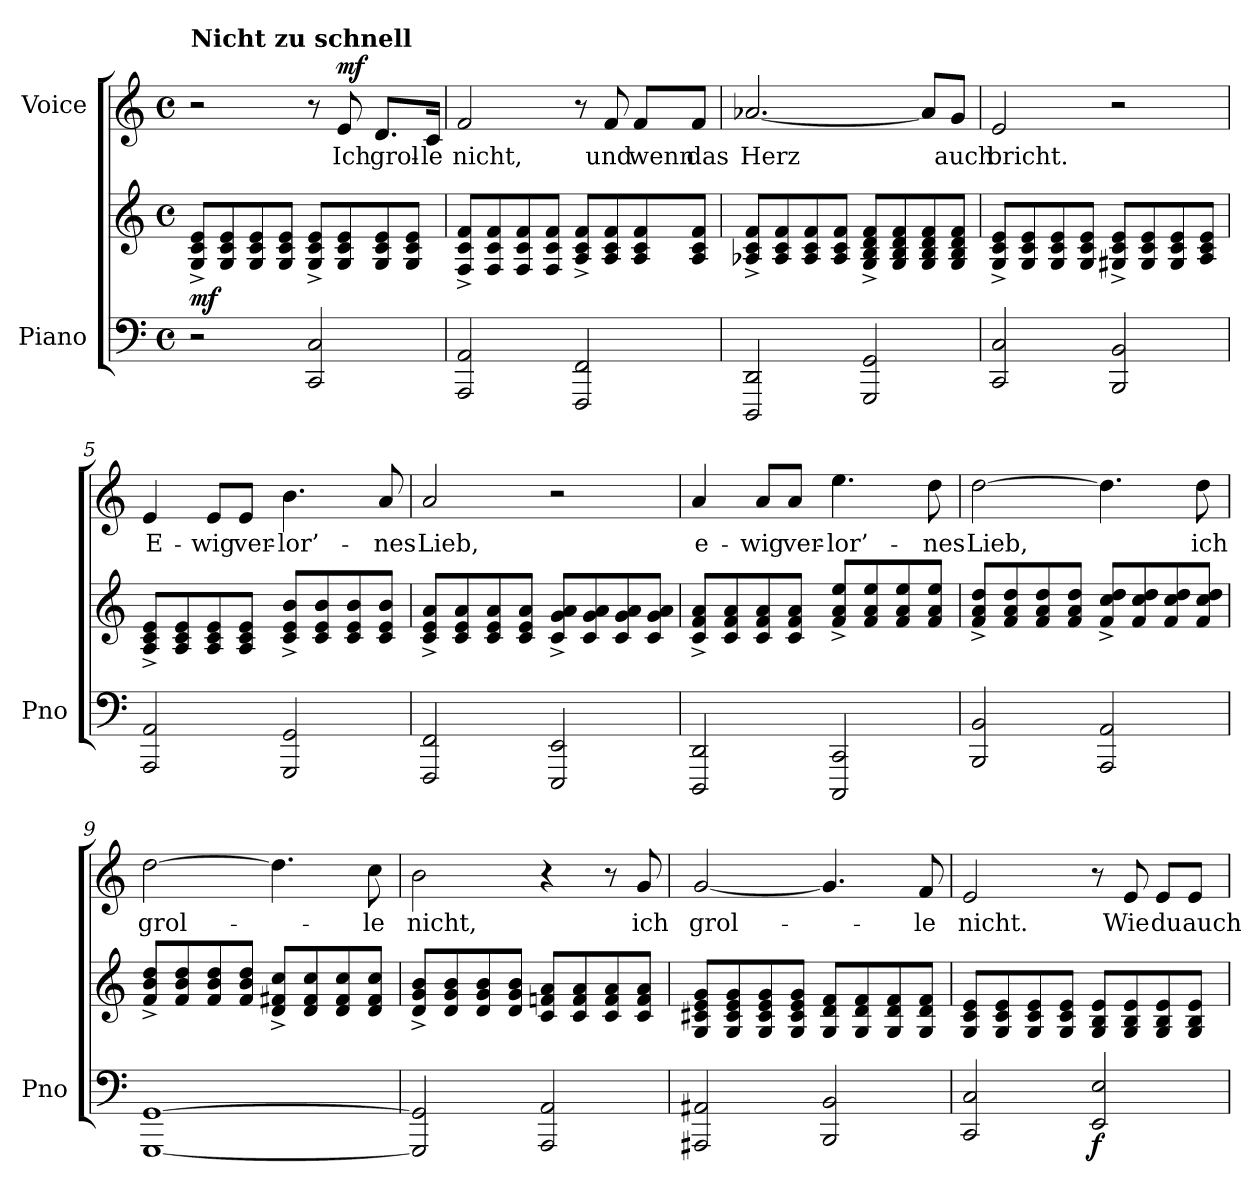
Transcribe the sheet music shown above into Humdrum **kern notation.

**kern	**kern	**dynam	**kern	**text	**dynam
*part2	*part2	*part2	*part1	*part1	*part1
*staff3	*staff2	*staff2/3	*staff1	*staff1	*staff1
*I"Piano	*	*	*I"Voice	*	*
*I'Pno	*	*	*	*	*
*clefF4	*clefG2	*	*clefG2	*	*
*k[]	*k[]	*	*k[]	*	*
*M4/4	*M4/4	*	*M4/4	*	*
*met(c)	*met(c)	*	*met(c)	*	*
=1	=1	=1	=1	=1	=1
!	!	!	!LO:TX:a:B:t=Nicht zu schnell	!	!
!	!	!LO:DY:b	!	!	!
2r	8G/^ 8c/^ 8e/^L	mf	2r	.	.
.	8G/ 8c/ 8e/	.	.	.	.
.	8G/ 8c/ 8e/	.	.	.	.
.	8G/ 8c/ 8e/J	.	.	.	.
2CC/ 2C/	8G/^ 8c/^ 8e/^L	.	8r	.	.
!	!	!	!	!LO:LY:b	!LO:DY:a
.	8G/ 8c/ 8e/	.	8e/	Ich	mf
!	!	!	!	!LO:LY:b	!
.	8G/ 8c/ 8e/	.	8.d/L	grol-	.
.	8G/ 8c/ 8e/J	.	.	.	.
!	!	!	!	!LO:LY:b	!
.	.	.	16c/Jk	-le	.
=2	=2	=2	=2	=2	=2
!	!	!	!	!LO:LY:b	!
2AAA/ 2AA/	8F/^ 8c/^ 8f/^L	.	2f/	nicht,	.
.	8F/ 8c/ 8f/	.	.	.	.
.	8F/ 8c/ 8f/	.	.	.	.
.	8F/ 8c/ 8f/J	.	.	.	.
2FFF/ 2FF/	8A/^ 8c/^ 8f/^L	.	8r	.	.
!	!	!	!	!LO:LY:b	!
.	8A/ 8c/ 8f/	.	8f/	und	.
!	!	!	!	!LO:LY:b	!
.	8A/ 8c/ 8f/	.	8f/L	wenn	.
!	!	!	!	!LO:LY:b	!
.	8A/ 8c/ 8f/J	.	8f/J	das	.
=3	=3	=3	=3	=3	=3
!	!	!	!	!LO:LY:b	!
2DDD/ 2DD/	8A-X/^ 8c/^ 8f/^L	.	[2.a-X/	Herz	.
.	8A-/ 8c/ 8f/	.	.	.	.
.	8A-/ 8c/ 8f/	.	.	.	.
.	8A-/ 8c/ 8f/J	.	.	.	.
2GGG/ 2GG/	8G/^ 8B/^ 8d/^ 8f/^L	.	.	.	.
.	8G/ 8B/ 8d/ 8f/	.	.	.	.
.	8G/ 8B/ 8d/ 8f/	.	8a-/L]	.	.
!	!	!	!	!LO:LY:b	!
.	8G/ 8B/ 8d/ 8f/J	.	8g/J	auch	.
=4	=4	=4	=4	=4	=4
!	!	!	!	!LO:LY:b	!
2CC/ 2C/	8G/^ 8c/^ 8e/^L	.	2e/	bricht.	.
.	8G/ 8c/ 8e/	.	.	.	.
.	8G/ 8c/ 8e/	.	.	.	.
.	8G/ 8c/ 8e/J	.	.	.	.
2BBB/ 2BB/	8G#X/^ 8c/^ 8e/^L	.	2r	.	.
.	8G#/ 8c/ 8e/	.	.	.	.
.	8G#/ 8c/ 8e/	.	.	.	.
.	8A/ 8c/ 8e/J	.	.	.	.
!!LO:LB:g=z
=5	=5	=5	=5	=5	=5
!	!	!	!	!LO:LY:b	!
2AAA/ 2AA/	8A/^ 8c/^ 8e/^L	.	4e/	E-	.
.	8A/ 8c/ 8e/	.	.	.	.
!	!	!	!	!LO:LY:b	!
.	8A/ 8c/ 8e/	.	8e/L	-wig	.
!	!	!	!	!LO:LY:b	!
.	8A/ 8c/ 8e/J	.	8e/J	ver-	.
!	!	!	!	!LO:LY:b	!
2GGG/ 2GG/	8c/^ 8e/^ 8b/^L	.	4.b\	-lor’-	.
.	8c/ 8e/ 8b/	.	.	.	.
.	8c/ 8e/ 8b/	.	.	.	.
!	!	!	!	!LO:LY:b	!
.	8c/ 8e/ 8b/J	.	8a/	-nes	.
=6	=6	=6	=6	=6	=6
!	!	!	!	!LO:LY:b	!
2FFF/ 2FF/	8c/^ 8e/^ 8a/^L	.	2a/	Lieb,	.
.	8c/ 8e/ 8a/	.	.	.	.
.	8c/ 8e/ 8a/	.	.	.	.
.	8c/ 8e/ 8a/J	.	.	.	.
2EEE/ 2EE/	8c/^ 8g/^ 8a/^L	.	2r	.	.
.	8c/ 8g/ 8a/	.	.	.	.
.	8c/ 8g/ 8a/	.	.	.	.
.	8c/ 8g/ 8a/J	.	.	.	.
=7	=7	=7	=7	=7	=7
!	!	!	!	!LO:LY:b	!
2DDD/ 2DD/	8c/^ 8f/^ 8a/^L	.	4a/	e-	.
.	8c/ 8f/ 8a/	.	.	.	.
!	!	!	!	!LO:LY:b	!
.	8c/ 8f/ 8a/	.	8a/L	-wig	.
!	!	!	!	!LO:LY:b	!
.	8c/ 8f/ 8a/J	.	8a/J	ver-	.
!	!	!	!	!LO:LY:b	!
2CCC/ 2CC/	8f/^ 8a/^ 8ee/^L	.	4.ee\	-lor’-	.
.	8f/ 8a/ 8ee/	.	.	.	.
.	8f/ 8a/ 8ee/	.	.	.	.
!	!	!	!	!LO:LY:b	!
.	8f/ 8a/ 8ee/J	.	8dd\	-nes	.
=8	=8	=8	=8	=8	=8
!	!	!	!	!LO:LY:b	!
2BBB/ 2BB/	8f/^ 8a/^ 8dd/^L	.	[2dd\	Lieb,	.
.	8f/ 8a/ 8dd/	.	.	.	.
.	8f/ 8a/ 8dd/	.	.	.	.
.	8f/ 8a/ 8dd/J	.	.	.	.
2AAA/ 2AA/	8f/^ 8cc/^ 8dd/^L	.	4.dd\]	.	.
.	8f/ 8cc/ 8dd/	.	.	.	.
.	8f/ 8cc/ 8dd/	.	.	.	.
!	!	!	!	!LO:LY:b	!
.	8f/ 8cc/ 8dd/J	.	8dd\	ich	.
=9	=9	=9	=9	=9	=9
!	!	!	!	!LO:LY:b	!
[1GGG [1GG	8f/^ 8b/^ 8dd/^L	.	[2dd\	grol-	.
.	8f/ 8b/ 8dd/	.	.	.	.
.	8f/ 8b/ 8dd/	.	.	.	.
.	8f/ 8b/ 8dd/J	.	.	.	.
.	8d/^ 8f#X/^ 8cc/^L	.	4.dd\]	.	.
.	8d/ 8f#/ 8cc/	.	.	.	.
.	8d/ 8f#/ 8cc/	.	.	.	.
!	!	!	!	!LO:LY:b	!
.	8d/ 8f#/ 8cc/J	.	8cc\	-le	.
!!LO:LB:g=z
=10	=10	=10	=10	=10	=10
!	!	!	!	!LO:LY:b	!
2GGG/] 2GG/]	8d/^ 8g/^ 8b/^L	.	2b\	nicht,	.
.	8d/ 8g/ 8b/	.	.	.	.
.	8d/ 8g/ 8b/	.	.	.	.
.	8d/ 8g/ 8b/J	.	.	.	.
2AAA/ 2AA/	8c/ 8fn/ 8a/L	.	4r	.	.
.	8c/ 8f/ 8a/	.	.	.	.
.	8c/ 8f/ 8a/	.	8r	.	.
!	!	!	!	!LO:LY:b	!
.	8c/ 8f/ 8a/J	.	8g/	ich	.
=11	=11	=11	=11	=11	=11
!	!	!	!	!LO:LY:b	!
2AAA#X/ 2AA#X/	8G/ 8c#X/ 8e/ 8g/L	.	[2g/	grol-	.
.	8G/ 8c#/ 8e/ 8g/	.	.	.	.
.	8G/ 8c#/ 8e/ 8g/	.	.	.	.
.	8G/ 8c#/ 8e/ 8g/J	.	.	.	.
2BBB/ 2BB/	8G/ 8d/ 8f/L	.	4.g/]	.	.
.	8G/ 8d/ 8f/	.	.	.	.
.	8G/ 8d/ 8f/	.	.	.	.
!	!	!	!	!LO:LY:b	!
.	8G/ 8d/ 8f/J	.	8f/	-le	.
=12	=12	=12	=12	=12	=12
!	!	!	!	!LO:LY:b	!
2CC/ 2C/	8G/ 8c/ 8e/L	.	2e/	nicht.	.
.	8G/ 8c/ 8e/	.	.	.	.
.	8G/ 8c/ 8e/	.	.	.	.
.	8G/ 8c/ 8e/J	.	.	.	.
!	!	!LO:DY:b=2	!	!	!
2EE/ 2E/	8G/ 8B/ 8e/L	f	8r	.	.
!	!	!	!	!LO:LY:b	!
.	8G/ 8B/ 8e/	.	8e/	Wie	.
!	!	!	!	!LO:LY:b	!
.	8G/ 8B/ 8e/	.	8e/L	du	.
!	!	!	!	!LO:LY:b	!
.	8G/ 8B/ 8e/J	.	8e/J	auch	.
=	=	=	=	=	=
*-	*-	*-	*-	*-	*-
